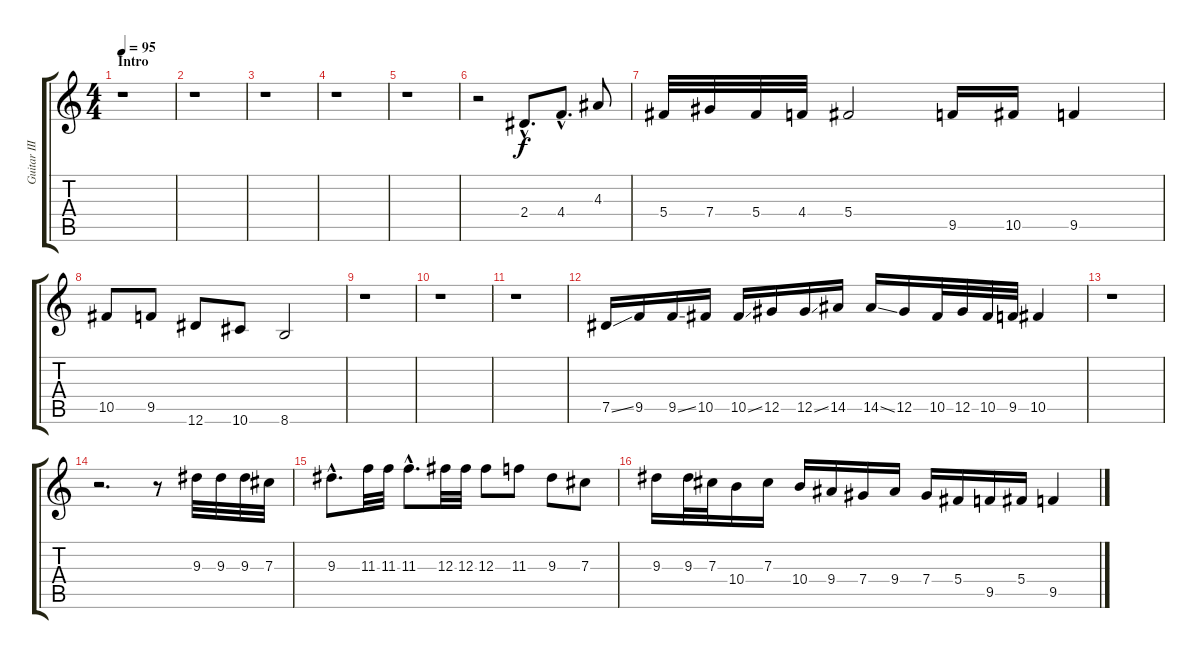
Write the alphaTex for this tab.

\track ("Guitar III" "Guitar III") {instrument acousticguitarsteel}
\staff {score tabs}
\tuning (Eb4 Bb3 Gb3 Db3 Ab2 Eb2) {hide}
\ts (4 4)
\section ("" "Intro")
\tempo 95
\clef g2
\ks c
r.1{dy f instrument acousticguitarsteel} |
r.1 |
r.1 |
r.1 |
r.1 |
r.2 2.4{hac}.8{d} 4.4{hac}.8{d} 4.3.8 |
5.4.32 7.4.32 5.4.32 4.4.32 5.4.2 9.5.16 10.5.16 9.5.4 |
10.5.8 9.5.8 12.6.8 10.6.8 8.6.2 |
r.1 |
r.1 |
r.1 |
7.5{ss}.16 9.5.16 9.5{ss}.16 10.5.16 10.5{ss}.16 12.5.16 12.5{ss}.16 14.5.16 14.5{ss}.16 12.5.16 10.5.32 12.5.32 10.5.32 9.5.32 10.5.4 |
r.1 |
r.2{d} r.8 9.3.32 9.3.32 9.3.32 7.3.32 |
9.3{hac}.8{d} 11.3.32 11.3.32 11.3{hac}.8{d} 12.3.32 12.3.32 12.3.8 11.3.8 9.3.8 7.3.8 |
9.3.16 9.3.32 7.3.32 10.4.16 7.3.16 10.4.16 9.4.16 7.4.16 9.4.16 7.4.16 5.4.16 9.5.16 5.4.16 9.5.4
